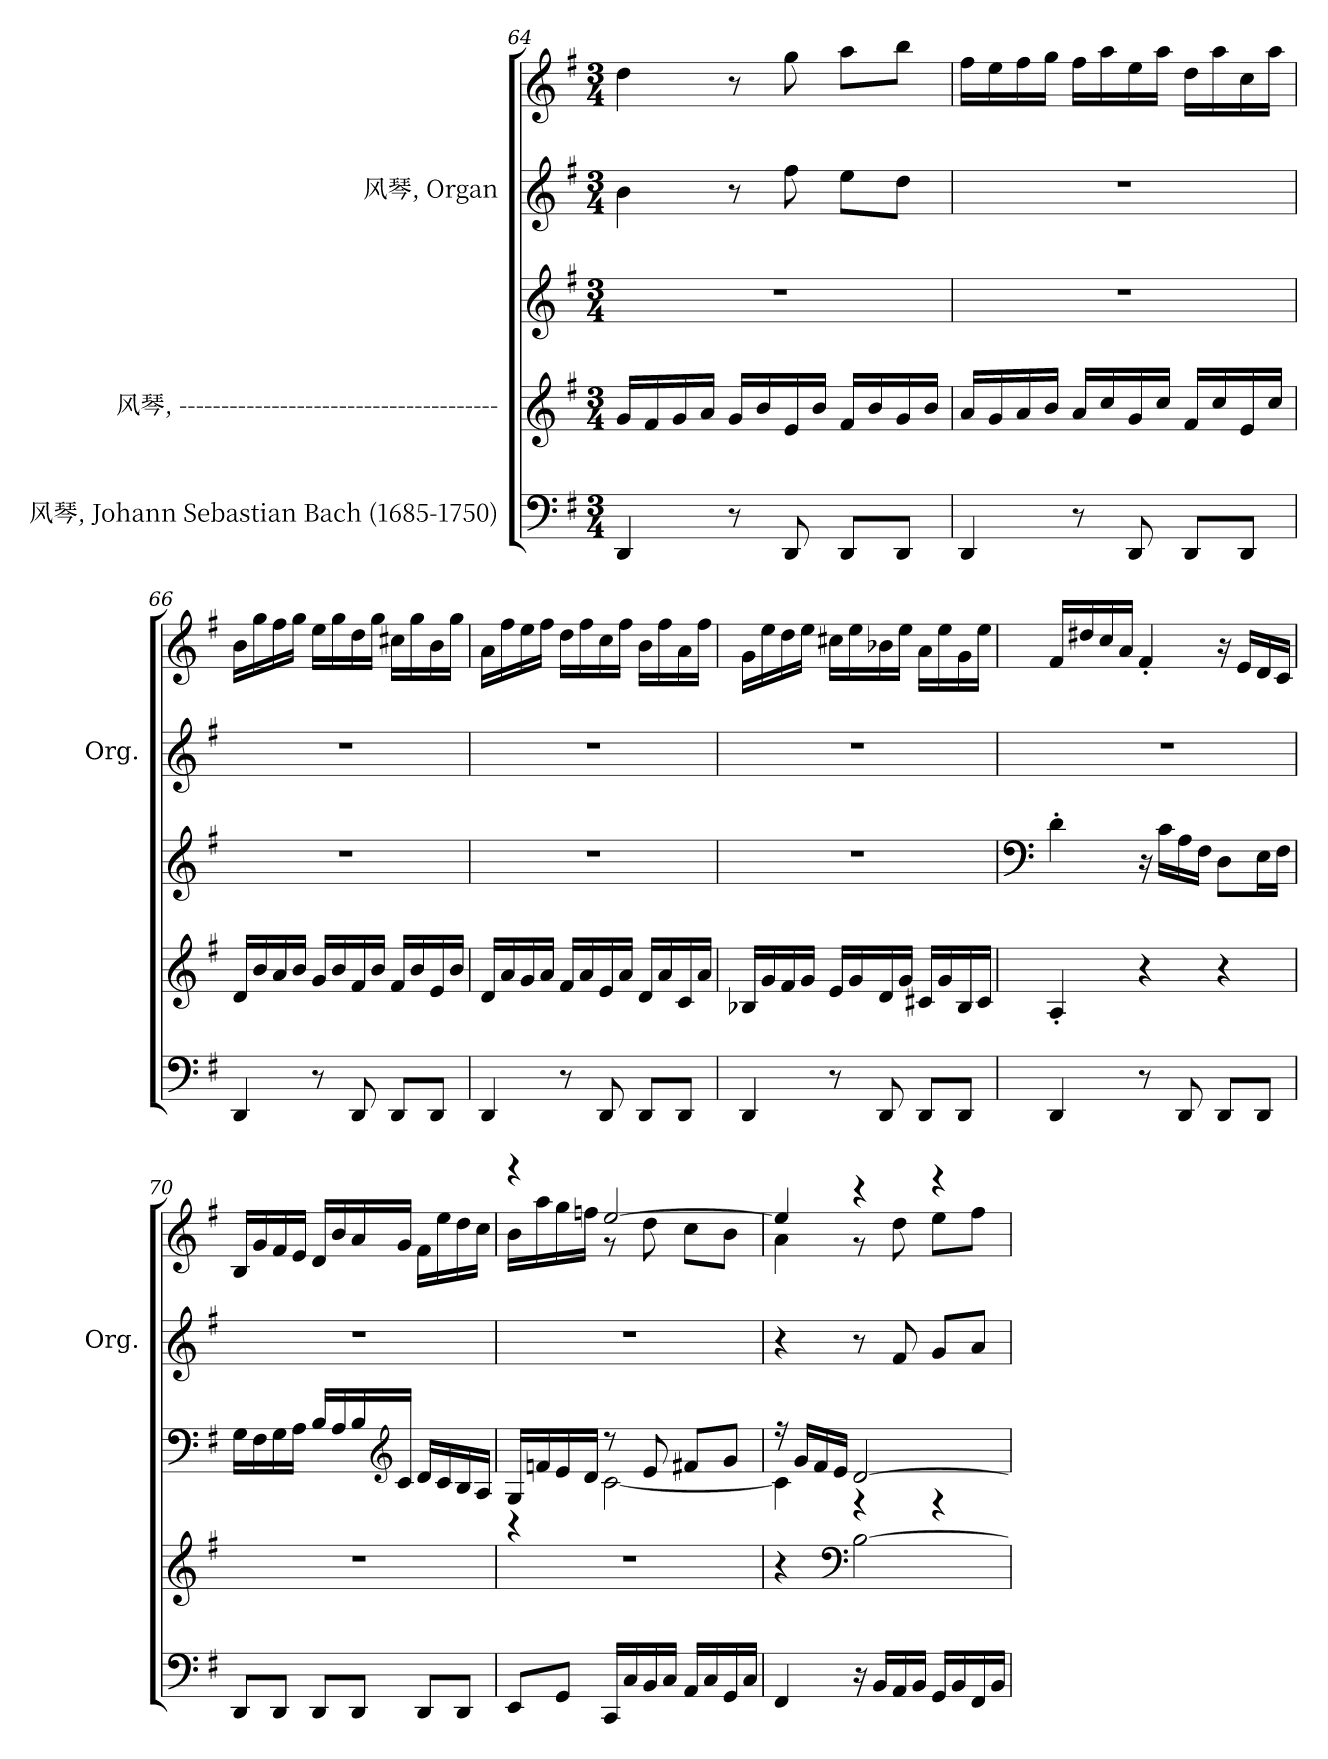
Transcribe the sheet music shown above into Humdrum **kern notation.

**kern	**kern	**kern	**kern	**kern
*part3	*part2	*part2	*part1	*part1
*staff5	*staff4	*staff3	*staff2	*staff1
*I"风琴, Johann Sebastian Bach   (1685-1750)	*I"风琴, --------------------------------------	*	*I"风琴, Organ	*
*	*	*	*I'Org.	*
*clefF4	*clefG2	*clefG2	*clefG2	*clefG2
*k[f#]	*k[f#]	*k[f#]	*k[f#]	*k[f#]
*M3/4	*M3/4	*M3/4	*M3/4	*M3/4
=64	=64	=64	=64	=64
4DD/	16g/LL	2.r	4b\	4dd\
.	16f#/	.	.	.
.	16g/	.	.	.
.	16a/JJ	.	.	.
8r	16g/LL	.	8r	8r
.	16b/	.	.	.
8DD/	16e/	.	8ff#\	8gg\
.	16b/JJ	.	.	.
8DD/L	16f#/LL	.	8ee\L	8aa\L
.	16b/	.	.	.
8DD/J	16g/	.	8dd\J	8bb\J
.	16b/JJ	.	.	.
=65	=65	=65	=65	=65
4DD/	16a/LL	2.r	2.r	16ff#\LL
.	16g/	.	.	16ee\
.	16a/	.	.	16ff#\
.	16b/JJ	.	.	16gg\JJ
8r	16a/LL	.	.	16ff#\LL
.	16cc/	.	.	16aa\
8DD/	16g/	.	.	16ee\
.	16cc/JJ	.	.	16aa\JJ
8DD/L	16f#/LL	.	.	16dd\LL
.	16cc/	.	.	16aa\
8DD/J	16e/	.	.	16cc\
.	16cc/JJ	.	.	16aa\JJ
!!LO:LB:g=z
=66	=66	=66	=66	=66
4DD/	16d/LL	2.r	2.r	16b\LL
.	16b/	.	.	16gg\
.	16a/	.	.	16ff#\
.	16b/JJ	.	.	16gg\JJ
8r	16g/LL	.	.	16ee\LL
.	16b/	.	.	16gg\
8DD/	16f#/	.	.	16dd\
.	16b/JJ	.	.	16gg\JJ
8DD/L	16f#/LL	.	.	16cc#X\LL
.	16b/	.	.	16gg\
8DD/J	16e/	.	.	16b\
.	16b/JJ	.	.	16gg\JJ
=67	=67	=67	=67	=67
4DD/	16d/LL	2.r	2.r	16a\LL
.	16a/	.	.	16ff#\
.	16g/	.	.	16ee\
.	16a/JJ	.	.	16ff#\JJ
8r	16f#/LL	.	.	16dd\LL
.	16a/	.	.	16ff#\
8DD/	16e/	.	.	16cc\
.	16a/JJ	.	.	16ff#\JJ
8DD/L	16d/LL	.	.	16b\LL
.	16a/	.	.	16ff#\
8DD/J	16c/	.	.	16a\
.	16a/JJ	.	.	16ff#\JJ
=68	=68	=68	=68	=68
4DD/	16B-X/LL	2.r	2.r	16g\LL
.	16g/	.	.	16ee\
.	16f#/	.	.	16dd\
.	16g/JJ	.	.	16ee\JJ
8r	16e/LL	.	.	16cc#X\LL
.	16g/	.	.	16ee\
8DD/	16d/	.	.	16b-X\
.	16g/JJ	.	.	16ee\JJ
8DD/L	16c#X/LL	.	.	16a\LL
.	16g/	.	.	16ee\
8DD/J	16B-/	.	.	16g\
.	16c#/JJ	.	.	16ee\JJ
!!LO:PB:g=z
=69	=69	=69	=69	=69
*	*	*clefF4	*	*
4DD/	4A'/	4d'\	2.r	16f#/LL
.	.	.	.	16dd#X/
.	.	.	.	16cc/
.	.	.	.	16a/JJ
8r	4r	16r	.	4f#'/
.	.	16c\LL	.	.
8DD/	.	16A\	.	.
.	.	16F#\JJ	.	.
8DD/L	4r	8D\L	.	16r
.	.	.	.	16e/LL
8DD/J	.	16E\L	.	16d/
.	.	16F#\JJ	.	16c/JJ
=70	=70	=70	=70	=70
8DD/L	2.r	16G\LL	2.r	16B/LL
.	.	16F#\	.	16g/
8DD/J	.	16G\	.	16f#/
.	.	16A\JJ	.	16e/JJ
8DD/L	.	16B/LL	.	16d/LL
.	.	16A/	.	16b/
8DD/J	.	16B/	.	16a/
*	*	*clefG2	*	*
.	.	16c/JJ	.	16g/JJ
8DD/L	.	16d/LL	.	16f#\LL
.	.	16c/	.	16ee\
8DD/J	.	16B/	.	16dd\
.	.	16A/JJ	.	16cc\JJ
=71	=71	=71	=71	=71
*	*	*^	*	*^
8EE/L	2.r	16G/LL	4r	2.r	4r	16b\LL
.	.	16fn/	.	.	.	16aa\
8GG/J	.	16e/	.	.	.	16gg\
.	.	16d/JJ	.	.	.	16ffn\JJ
16CC/LL	.	8r	[2c\	.	[2ee/	8r
16C/	.	.	.	.	.	.
16BB/	.	8e/	.	.	.	8dd\
16C/JJ	.	.	.	.	.	.
16AA/LL	.	8f#X/L	.	.	.	8cc\L
16C/	.	.	.	.	.	.
16GG/	.	8g/J	.	.	.	8b\J
16C/JJ	.	.	.	.	.	.
!!LO:LB:g=z	!!
=72	=72	=72	=72	=72	=72	=72
4FF#/	4r	16r	4c\]	4r	4ee/]	4a\
.	.	16g/LL	.	.	.	.
.	.	16f#/	.	.	.	.
.	.	16e/JJ	.	.	.	.
*	*clefF4	*	*	*	*	*
16r	[2B\	[2d/	4r	8r	4r	8r
16BB/LL	.	.	.	.	.	.
16AA/	.	.	.	8f#/	.	8dd\
16BB/JJ	.	.	.	.	.	.
16GG/LL	.	.	4r	8g/L	4r	8ee\L
16BB/	.	.	.	.	.	.
16FF#/	.	.	.	8a/J	.	8ff#\J
16BB/JJ	.	.	.	.	.	.
*	*	*v	*v	*	*v	*v
=	=	=	=	=
*-	*-	*-	*-	*-
